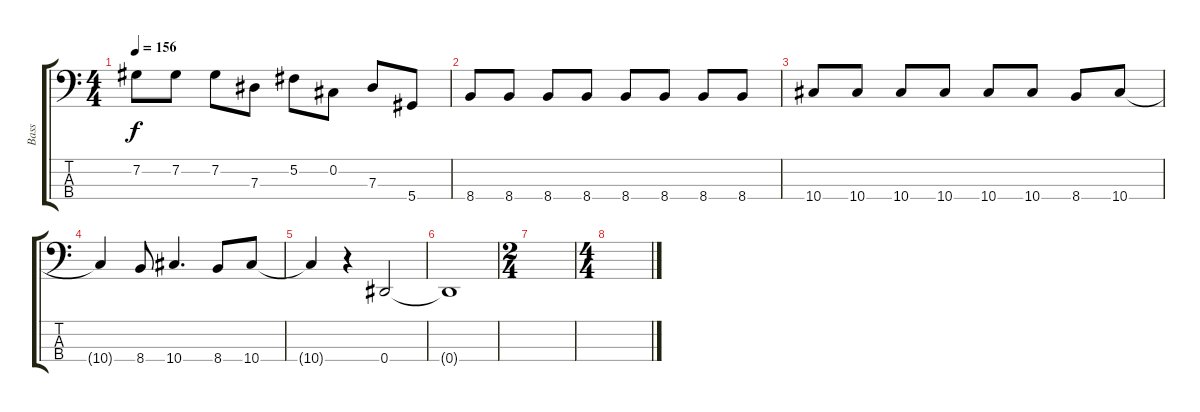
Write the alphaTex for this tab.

\track ("Bass" "Bass") {instrument electricbasspick}
\staff {score tabs}
\tuning (Gb2 Db2 Ab1 Eb1) {hide}
\ts (4 4)
\tempo 156
\clef f4
\ks c
7.2{t}.8{dy f} 7.2.8 7.2.8 7.3.8 5.2.8 0.2.8 7.3.8 5.4.8 |
8.4.8 8.4.8 8.4.8 8.4.8 8.4.8 8.4.8 8.4.8 8.4.8 |
10.4.8 10.4.8 10.4.8 10.4.8 10.4.8 10.4.8 8.4.8 10.4.8 |
10.4{t}.4 8.4.8 10.4.4{d} 8.4.8 10.4.8 |
10.4{t}.4 r.4 0.4.2 |
0.4{t}.1 |
\ts (2 4)
|
\ts (4 4)
